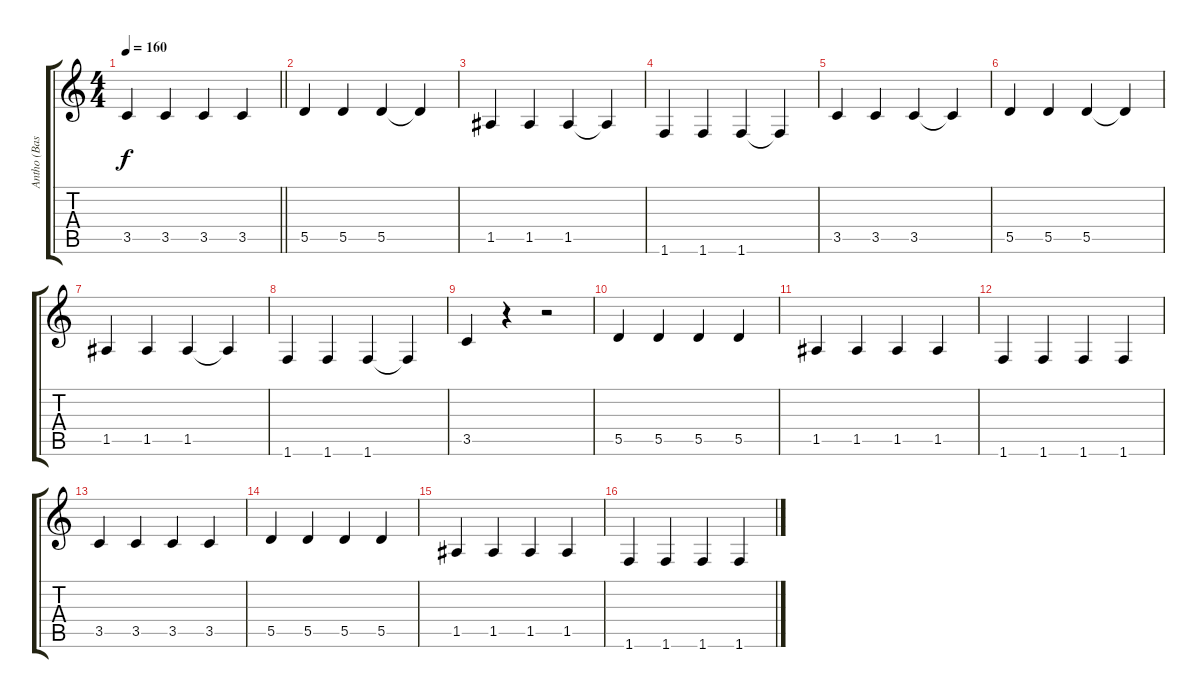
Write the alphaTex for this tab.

\track ("Antho (Basse)" "Antho (Bas") {instrument electricbasspick}
\staff {score tabs}
\tuning (E4 B3 G3 D3 A2 E2) {hide}
\ts (4 4)
\tempo 160
\clef g2
\barLineRight lightlight
\ks c
3.5.4{dy f} 3.5.4 3.5.4 3.5.4 |
5.5.4 5.5.4 5.5.4 5.5{t}.4 |
1.5.4 1.5.4 1.5.4 1.5{t}.4 |
1.6.4 1.6.4 1.6.4 1.6{t}.4 |
3.5.4 3.5.4 3.5.4 3.5{t}.4 |
5.5.4 5.5.4 5.5.4 5.5{t}.4 |
1.5.4 1.5.4 1.5.4 1.5{t}.4 |
1.6.4 1.6.4 1.6.4 1.6{t}.4 |
3.5.4 r.4 r.2 |
5.5.4 5.5.4 5.5.4 5.5.4 |
1.5.4 1.5.4 1.5.4 1.5.4 |
1.6.4 1.6.4 1.6.4 1.6.4 |
3.5.4 3.5.4 3.5.4 3.5.4 |
5.5.4 5.5.4 5.5.4 5.5.4 |
1.5.4 1.5.4 1.5.4 1.5.4 |
1.6.4 1.6.4 1.6.4 1.6.4
